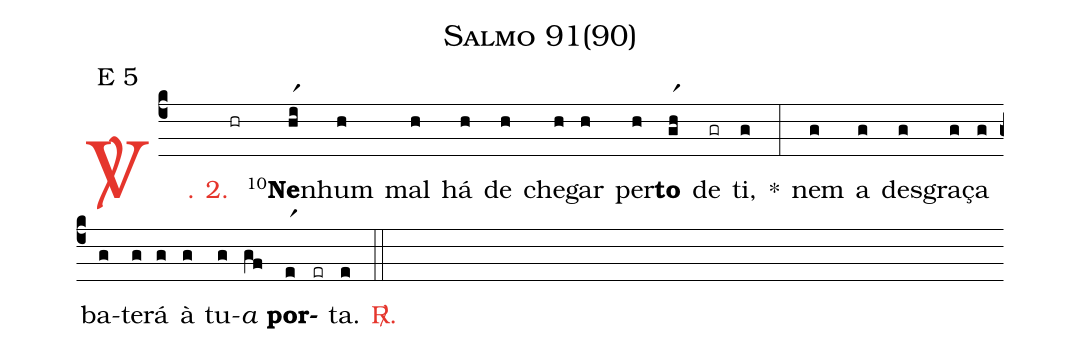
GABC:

name: Salmo 91(90);
mode: E 5;
%%
(c4)

<c><sp>V/</sp>. 2.</c>() (hr)<v>\VSup{10}</v><b>Ne</b>(hr1i)nhum(h) mal(h) há(h) de(h) che(h)gar(h) per(h)<b>to</b>(gr1h) de(gr) ti,(g) *(:) nem(g) a(g) des(g)gra(g)ça(g) ba(g)te(g)rá(g) à(g) tu(g)<i>a</i>(gf) <b>por</b>(er1)(er)ta.(e)

<c><sp>R/</sp>.</c>(::)
